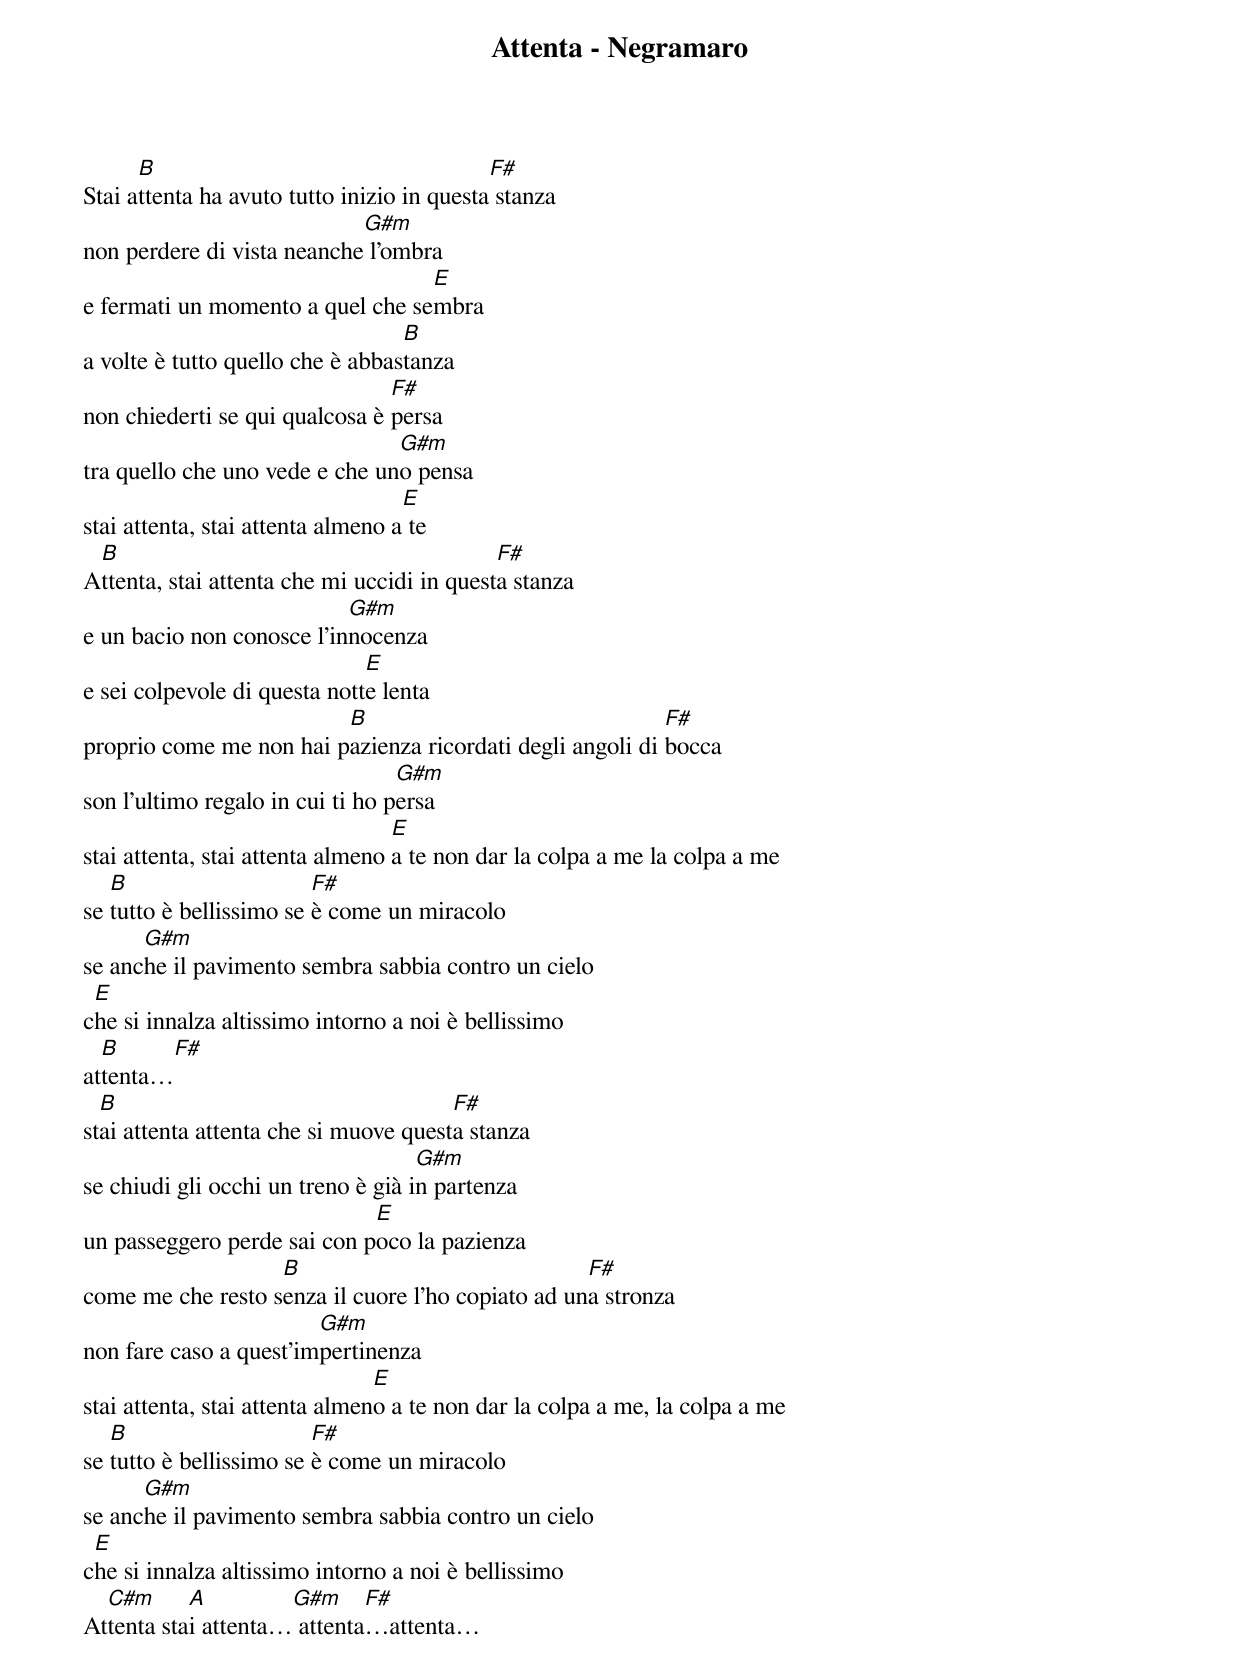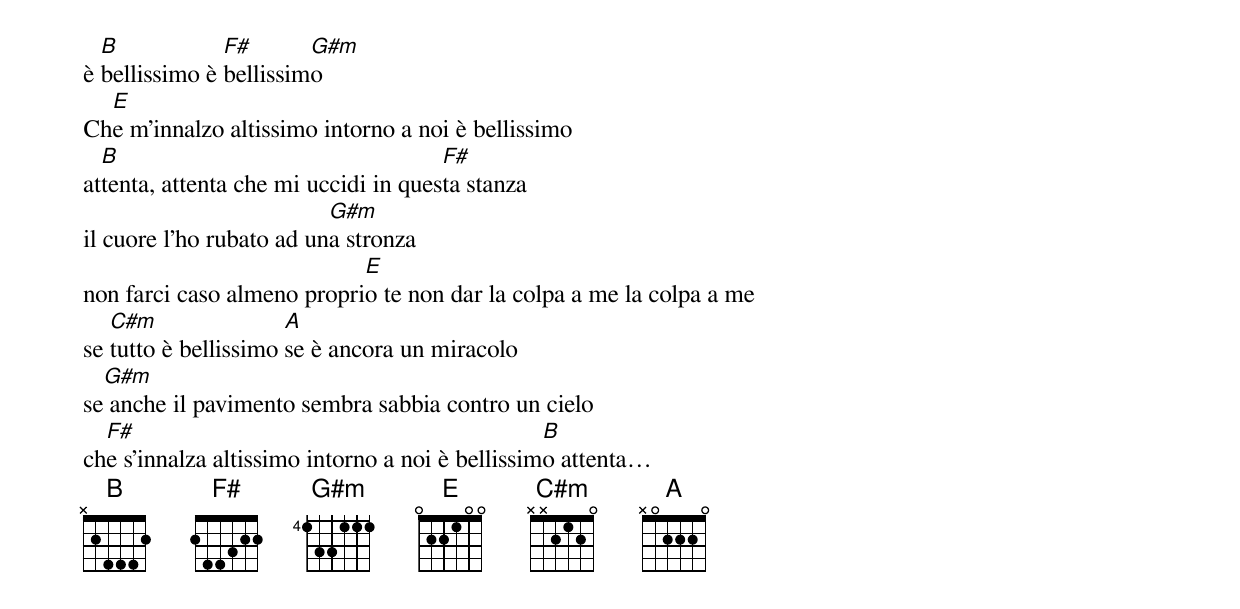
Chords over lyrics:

Attenta - Negramaro
      B                                     F#
Stai attenta ha avuto tutto inizio in questa stanza
                            G#m
non perdere di vista neanche l’ombra
                                  E
e fermati un momento a quel che sembra
                                  B
a volte è tutto quello che è abbastanza
                                F#
non chiederti se qui qualcosa è persa
                                G#m
tra quello che uno vede e che uno pensa
                                   E
stai attenta, stai attenta almeno a te
 B                                          F#
Attenta, stai attenta che mi uccidi in questa stanza
                           G#m
e un bacio non conosce l’innocenza
                              E
e sei colpevole di questa notte lenta
                         B                                 F#
proprio come me non hai pazienza ricordati degli angoli di bocca
                                  G#m
son l’ultimo regalo in cui ti ho persa
                                  E
stai attenta, stai attenta almeno a te non dar la colpa a me la colpa a me
   B                     F#
se tutto è bellissimo se è come un miracolo
      G#m
se anche il pavimento sembra sabbia contro un cielo
 E
che si innalza altissimo intorno a noi è bellissimo
  B     F#
attenta…
  B                                    F#
stai attenta attenta che si muove questa stanza
                                    G#m
se chiudi gli occhi un treno è già in partenza
                             E
un passeggero perde sai con poco la pazienza
                   B                               F#
come me che resto senza il cuore l’ho copiato ad una stronza
                        G#m
non fare caso a quest’impertinenza
                                E
stai attenta, stai attenta almeno a te non dar la colpa a me, la colpa a me
   B                     F#
se tutto è bellissimo se è come un miracolo
      G#m
se anche il pavimento sembra sabbia contro un cielo
 E
che si innalza altissimo intorno a noi è bellissimo
  C#m      A         G#m     F#
Attenta stai attenta… attenta…attenta…
  B            F#       G#m
è bellissimo è bellissimo
  E
Che m’innalzo altissimo intorno a noi è bellissimo
  B                                   F#
attenta, attenta che mi uccidi in questa stanza
                          G#m
il cuore l’ho rubato ad una stronza
                            E
non farci caso almeno proprio te non dar la colpa a me la colpa a me
   C#m                A
se tutto è bellissimo se è ancora un miracolo
  G#m
se anche il pavimento sembra sabbia contro un cielo
  F#                                             B
che s’innalza altissimo intorno a noi è bellissimo attenta…
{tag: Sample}
